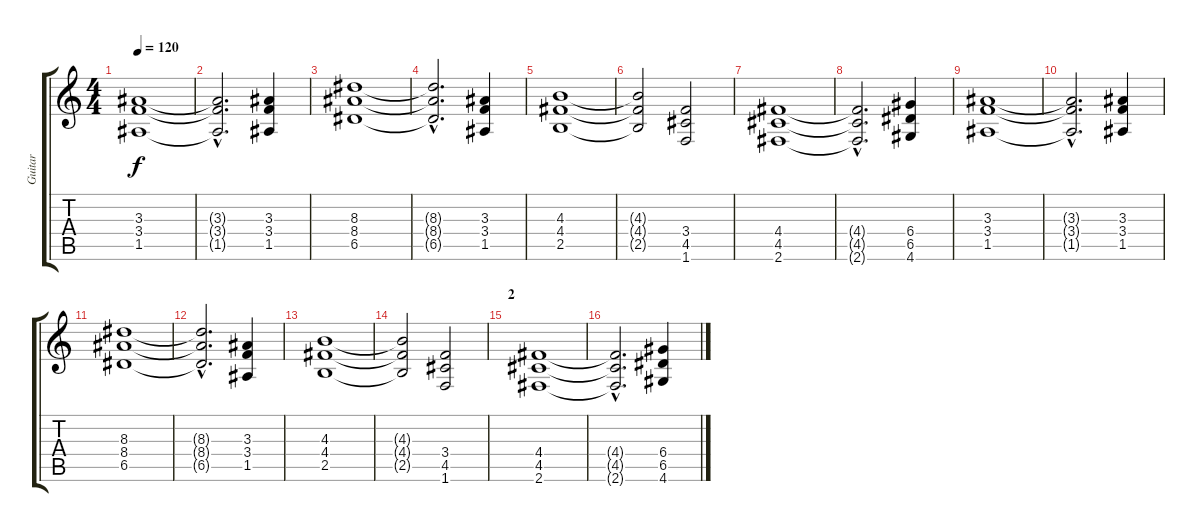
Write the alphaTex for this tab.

\track ("Guitar " "Guitar ") {instrument distortionguitar}
\staff {score tabs}
\tuning (E4 B3 G3 D3 A2 E2) {hide}
\ts (4 4)
\tempo 120
\clef g2
\ks c
(3.3 3.4 1.5).1{dy f} |
(3.3{hac t} 3.4{hac t} 1.5{hac t}).2{d} (3.3 3.4 1.5).4 |
(8.3 8.4 6.5).1 |
(8.3{hac t} 8.4{hac t} 6.5{hac t}).2{d} (3.3 3.4 1.5).4 |
(4.3 4.4 2.5).1 |
(4.3{t} 4.4{t} 2.5{t}).2 (3.4 4.5 1.6).2 |
(4.4 4.5 2.6).1 |
(4.4{hac t} 4.5{hac t} 2.6{hac t}).2{d} (6.4 6.5 4.6).4 |
(3.3 3.4 1.5).1 |
(3.3{hac t} 3.4{hac t} 1.5{hac t}).2{d} (3.3 3.4 1.5).4 |
(8.3 8.4 6.5).1 |
(8.3{hac t} 8.4{hac t} 6.5{hac t}).2{d} (3.3 3.4 1.5).4 |
(4.3 4.4 2.5).1 |
(4.3{t} 4.4{t} 2.5{t}).2 (3.4 4.5 1.6).2 |
\section ("" "2")
(4.4 4.5 2.6).1 |
(4.4{hac t} 4.5{hac t} 2.6{hac t}).2{d} (6.4 6.5 4.6).4
